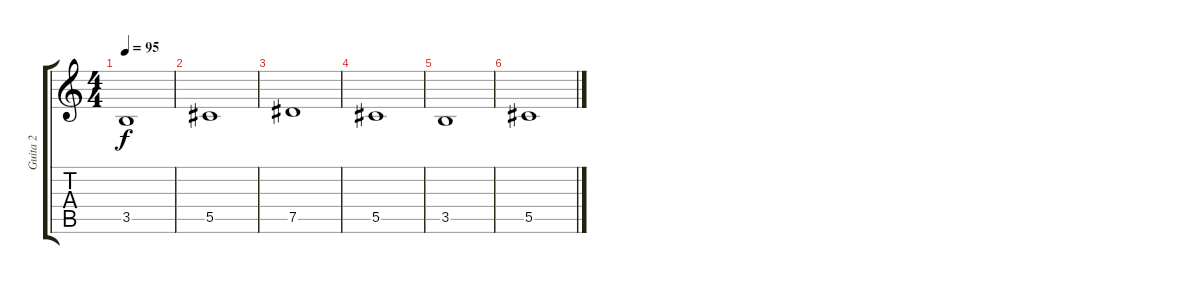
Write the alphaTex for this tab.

\track ("Guita 2" "Guita 2") {instrument overdrivenguitar}
\staff {score tabs}
\tuning (Eb4 Bb3 Gb3 Db3 Ab2 Eb2) {hide}
\ts (4 4)
\tempo 95
\clef g2
\ks c
3.5.1{dy f} |
5.5.1 |
7.5.1 |
5.5.1 |
3.5.1 |
5.5.1
